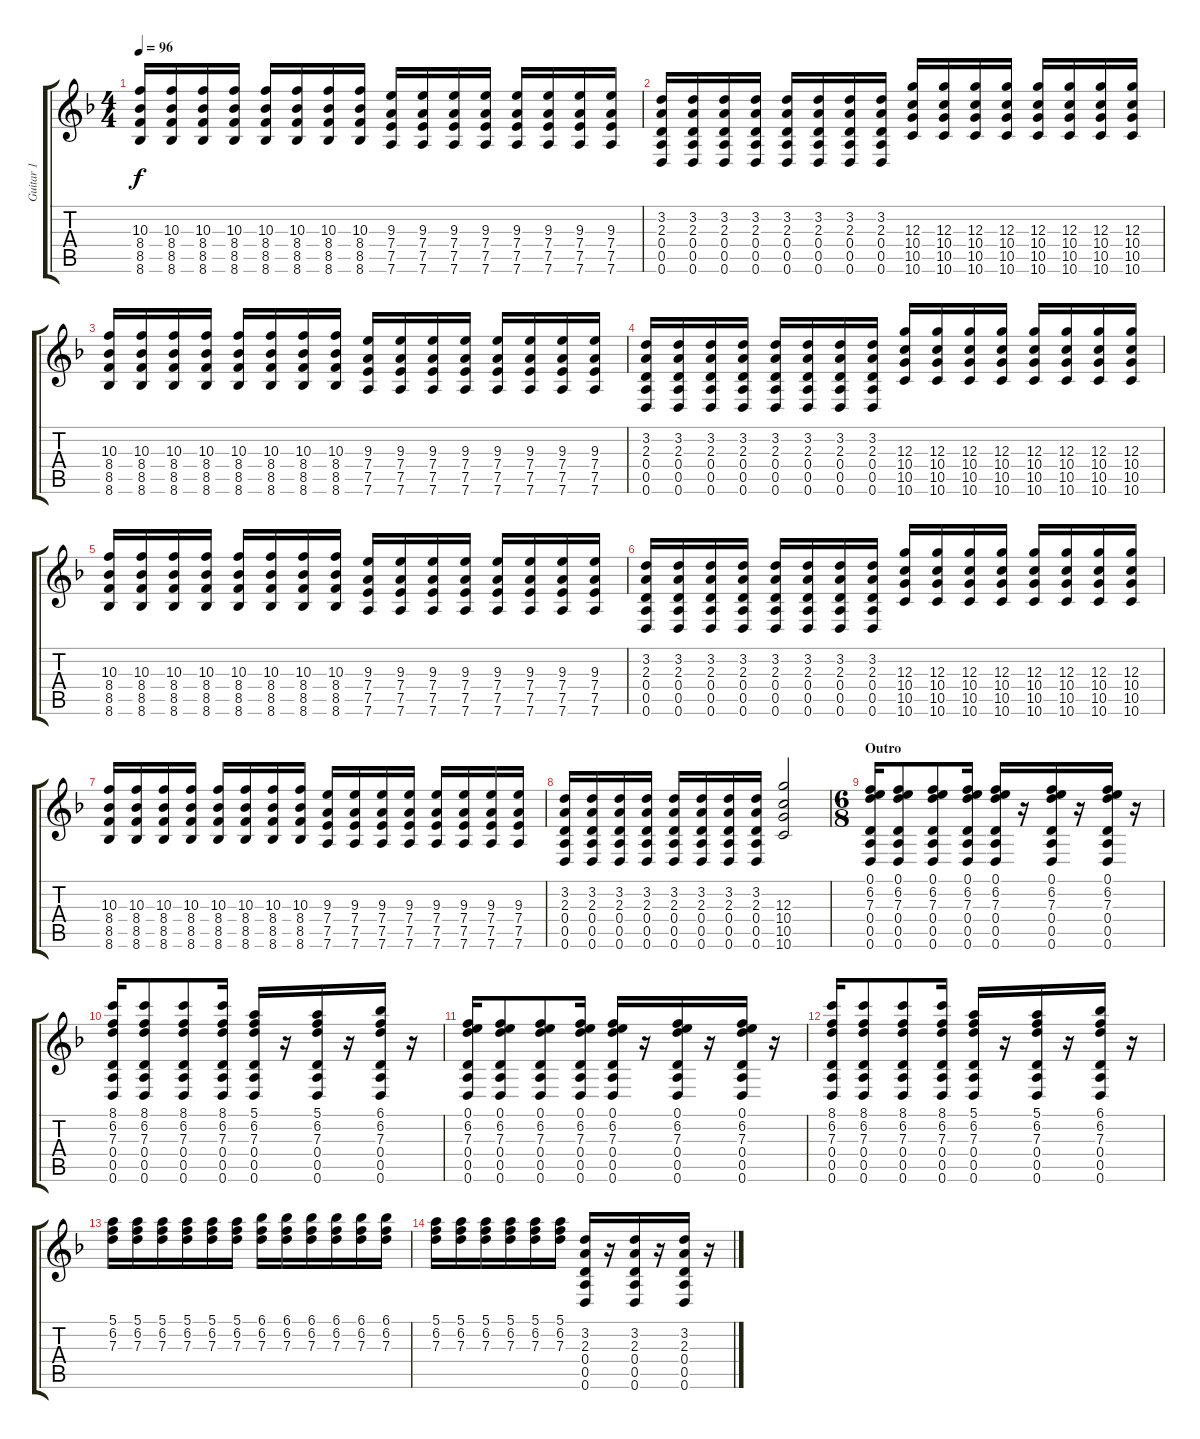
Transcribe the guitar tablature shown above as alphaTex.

\track ("Guitar 1" "Guitar 1") {instrument distortionguitar}
\staff {score tabs}
\tuning (E4 B3 G3 D3 A2 D2) {hide}
\ts (4 4)
\tempo 96
\clef g2
\ks f
(10.3 8.4 8.5 8.6).16{dy f} (10.3 8.4 8.5 8.6).16 (10.3 8.4 8.5 8.6).16 (10.3 8.4 8.5 8.6).16 (10.3 8.4 8.5 8.6).16 (10.3 8.4 8.5 8.6).16 (10.3 8.4 8.5 8.6).16 (10.3 8.4 8.5 8.6).16 (9.3 7.4 7.5 7.6).16 (9.3 7.4 7.5 7.6).16 (9.3 7.4 7.5 7.6).16 (9.3 7.4 7.5 7.6).16 (9.3 7.4 7.5 7.6).16 (9.3 7.4 7.5 7.6).16 (9.3 7.4 7.5 7.6).16 (9.3 7.4 7.5 7.6).16 |
(3.2 2.3 0.4 0.5 0.6).16 (3.2 2.3 0.4 0.5 0.6).16 (3.2 2.3 0.4 0.5 0.6).16 (3.2 2.3 0.4 0.5 0.6).16 (3.2 2.3 0.4 0.5 0.6).16 (3.2 2.3 0.4 0.5 0.6).16 (3.2 2.3 0.4 0.5 0.6).16 (3.2 2.3 0.4 0.5 0.6).16 (12.3 10.4 10.5 10.6).16 (12.3 10.4 10.5 10.6).16 (12.3 10.4 10.5 10.6).16 (12.3 10.4 10.5 10.6).16 (12.3 10.4 10.5 10.6).16 (12.3 10.4 10.5 10.6).16 (12.3 10.4 10.5 10.6).16 (12.3 10.4 10.5 10.6).16 |
(10.3 8.4 8.5 8.6).16 (10.3 8.4 8.5 8.6).16 (10.3 8.4 8.5 8.6).16 (10.3 8.4 8.5 8.6).16 (10.3 8.4 8.5 8.6).16 (10.3 8.4 8.5 8.6).16 (10.3 8.4 8.5 8.6).16 (10.3 8.4 8.5 8.6).16 (9.3 7.4 7.5 7.6).16 (9.3 7.4 7.5 7.6).16 (9.3 7.4 7.5 7.6).16 (9.3 7.4 7.5 7.6).16 (9.3 7.4 7.5 7.6).16 (9.3 7.4 7.5 7.6).16 (9.3 7.4 7.5 7.6).16 (9.3 7.4 7.5 7.6).16 |
(3.2 2.3 0.4 0.5 0.6).16 (3.2 2.3 0.4 0.5 0.6).16 (3.2 2.3 0.4 0.5 0.6).16 (3.2 2.3 0.4 0.5 0.6).16 (3.2 2.3 0.4 0.5 0.6).16 (3.2 2.3 0.4 0.5 0.6).16 (3.2 2.3 0.4 0.5 0.6).16 (3.2 2.3 0.4 0.5 0.6).16 (12.3 10.4 10.5 10.6).16 (12.3 10.4 10.5 10.6).16 (12.3 10.4 10.5 10.6).16 (12.3 10.4 10.5 10.6).16 (12.3 10.4 10.5 10.6).16 (12.3 10.4 10.5 10.6).16 (12.3 10.4 10.5 10.6).16 (12.3 10.4 10.5 10.6).16 |
(10.3 8.4 8.5 8.6).16 (10.3 8.4 8.5 8.6).16 (10.3 8.4 8.5 8.6).16 (10.3 8.4 8.5 8.6).16 (10.3 8.4 8.5 8.6).16 (10.3 8.4 8.5 8.6).16 (10.3 8.4 8.5 8.6).16 (10.3 8.4 8.5 8.6).16 (9.3 7.4 7.5 7.6).16 (9.3 7.4 7.5 7.6).16 (9.3 7.4 7.5 7.6).16 (9.3 7.4 7.5 7.6).16 (9.3 7.4 7.5 7.6).16 (9.3 7.4 7.5 7.6).16 (9.3 7.4 7.5 7.6).16 (9.3 7.4 7.5 7.6).16 |
(3.2 2.3 0.4 0.5 0.6).16 (3.2 2.3 0.4 0.5 0.6).16 (3.2 2.3 0.4 0.5 0.6).16 (3.2 2.3 0.4 0.5 0.6).16 (3.2 2.3 0.4 0.5 0.6).16 (3.2 2.3 0.4 0.5 0.6).16 (3.2 2.3 0.4 0.5 0.6).16 (3.2 2.3 0.4 0.5 0.6).16 (12.3 10.4 10.5 10.6).16 (12.3 10.4 10.5 10.6).16 (12.3 10.4 10.5 10.6).16 (12.3 10.4 10.5 10.6).16 (12.3 10.4 10.5 10.6).16 (12.3 10.4 10.5 10.6).16 (12.3 10.4 10.5 10.6).16 (12.3 10.4 10.5 10.6).16 |
(10.3 8.4 8.5 8.6).16 (10.3 8.4 8.5 8.6).16 (10.3 8.4 8.5 8.6).16 (10.3 8.4 8.5 8.6).16 (10.3 8.4 8.5 8.6).16 (10.3 8.4 8.5 8.6).16 (10.3 8.4 8.5 8.6).16 (10.3 8.4 8.5 8.6).16 (9.3 7.4 7.5 7.6).16 (9.3 7.4 7.5 7.6).16 (9.3 7.4 7.5 7.6).16 (9.3 7.4 7.5 7.6).16 (9.3 7.4 7.5 7.6).16 (9.3 7.4 7.5 7.6).16 (9.3 7.4 7.5 7.6).16 (9.3 7.4 7.5 7.6).16 |
(3.2 2.3 0.4 0.5 0.6).16 (3.2 2.3 0.4 0.5 0.6).16 (3.2 2.3 0.4 0.5 0.6).16 (3.2 2.3 0.4 0.5 0.6).16 (3.2 2.3 0.4 0.5 0.6).16 (3.2 2.3 0.4 0.5 0.6).16 (3.2 2.3 0.4 0.5 0.6).16 (3.2 2.3 0.4 0.5 0.6).16 (12.3 10.4 10.5 10.6).2 |
\ts (6 8)
\section ("" "Outro")
(0.1 6.2 7.3 0.4 0.5 0.6).16 (0.1 6.2 7.3 0.4 0.5 0.6).8 (0.1 6.2 7.3 0.4 0.5 0.6).8 (0.1 6.2 7.3 0.4 0.5 0.6).16 (0.1 6.2 7.3 0.4 0.5 0.6).16 r.16 (0.1 6.2 7.3 0.4 0.5 0.6).16 r.16 (0.1 6.2 7.3 0.4 0.5 0.6).16 r.16 |
(8.1 6.2 7.3 0.4 0.5 0.6).16 (8.1 6.2 7.3 0.4 0.5 0.6).8 (8.1 6.2 7.3 0.4 0.5 0.6).8 (8.1 6.2 7.3 0.4 0.5 0.6).16 (5.1 6.2 7.3 0.4 0.5 0.6).16 r.16 (5.1 6.2 7.3 0.4 0.5 0.6).16 r.16 (6.1 6.2 7.3 0.4 0.5 0.6).16 r.16 |
(0.1 6.2 7.3 0.4 0.5 0.6).16 (0.1 6.2 7.3 0.4 0.5 0.6).8 (0.1 6.2 7.3 0.4 0.5 0.6).8 (0.1 6.2 7.3 0.4 0.5 0.6).16 (0.1 6.2 7.3 0.4 0.5 0.6).16 r.16 (0.1 6.2 7.3 0.4 0.5 0.6).16 r.16 (0.1 6.2 7.3 0.4 0.5 0.6).16 r.16 |
(8.1 6.2 7.3 0.4 0.5 0.6).16 (8.1 6.2 7.3 0.4 0.5 0.6).8 (8.1 6.2 7.3 0.4 0.5 0.6).8 (8.1 6.2 7.3 0.4 0.5 0.6).16 (5.1 6.2 7.3 0.4 0.5 0.6).16 r.16 (5.1 6.2 7.3 0.4 0.5 0.6).16 r.16 (6.1 6.2 7.3 0.4 0.5 0.6).16 r.16 |
(5.1 6.2 7.3).16 (5.1 6.2 7.3).16 (5.1 6.2 7.3).16 (5.1 6.2 7.3).16 (5.1 6.2 7.3).16 (5.1 6.2 7.3).16 (6.1 6.2 7.3).16 (6.1 6.2 7.3).16 (6.1 6.2 7.3).16 (6.1 6.2 7.3).16 (6.1 6.2 7.3).16 (6.1 6.2 7.3).16 |
(5.1 6.2 7.3).16 (5.1 6.2 7.3).16 (5.1 6.2 7.3).16 (5.1 6.2 7.3).16 (5.1 6.2 7.3).16 (5.1 6.2 7.3).16 (3.2 2.3 0.4 0.5 0.6).16 r.16 (3.2 2.3 0.4 0.5 0.6).16 r.16 (3.2 2.3 0.4 0.5 0.6).16 r.16
